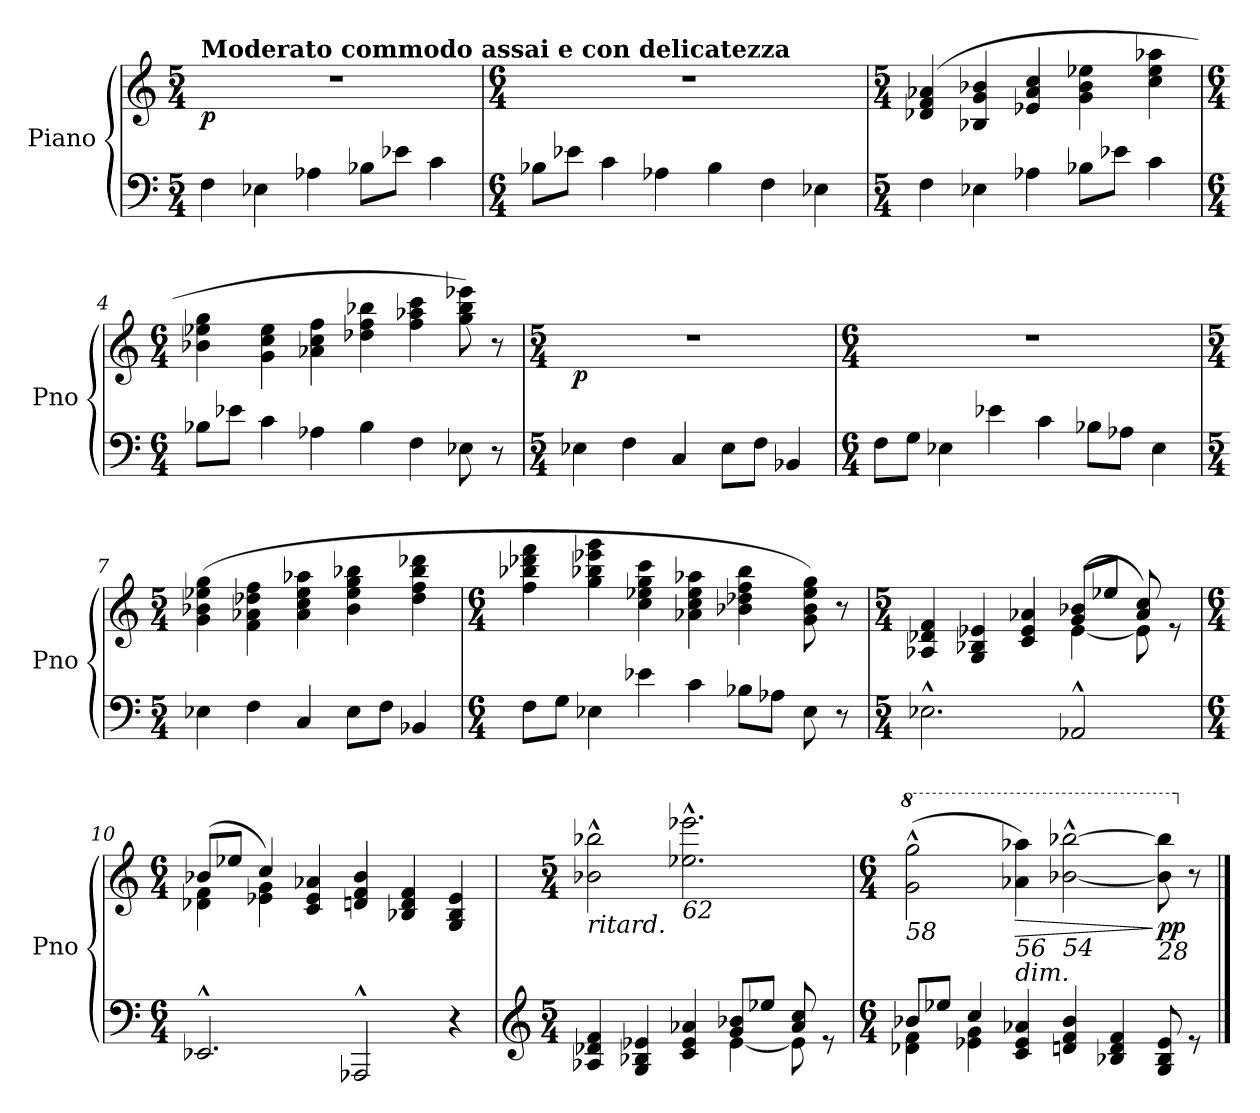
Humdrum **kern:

**kern	**kern	**dynam
*part1	*part1	*part1
*staff2	*staff1	*staff1/2
*I"Piano	*	*
*I'Pno	*	*
*clefF4	*clefG2	*
*k[]	*k[]	*
*M5/4	*M5/4	*
=1	=1	=1
!	!LO:TX:a:B:t=Moderato commodo assai e con delicatezza	!
!	!	!LO:DY:b
4F\	4%5r	p
4E-X\	.	.
4A-X\	.	.
8B-X\L	.	.
8e-X\J	.	.
4c\	.	.
=2	=2	=2
*M6/4	*M6/4	*
8B-X\L	1.r	.
8e-X\J	.	.
4c\	.	.
4A-X\	.	.
4B-\	.	.
4F\	.	.
4E-X\	.	.
=3	=3	=3
*M5/4	*M5/4	*
4F\	(4d-X/ 4f/ 4a-X/	.
4E-X\	4B-X/ 4g/ 4b-X/	.
4A-X\	4e-X/ 4a-/ 4cc/	.
8B-X\L	4g\ 4b-\ 4ee-X\	.
8e-X\J	.	.
4c\	4cc\ 4ee-\ 4aa-X\	.
=4	=4	=4
*M6/4	*M6/4	*
8B-X\L	4b-X\ 4ee-X\ 4gg\	.
8e-X\J	.	.
4c\	4g\ 4cc\ 4ee-\	.
4A-X\	4a-X\ 4cc\ 4ff\	.
4B-\	4dd-X\ 4ff\ 4bb-X\	.
4F\	4ff\ 4aa-X\ 4ccc\	.
8E-X\	8gg\ 8bb-\ 8eee-X\)	.
8r	8r	.
!!LO:LB:g=z
=5	=5	=5
*M5/4	*M5/4	*
!	!	!LO:DY:b
4E-X\	4%5r	p
4F\	.	.
4C/	.	.
8E-\L	.	.
8F\J	.	.
4BB-X/	.	.
=6	=6	=6
*M6/4	*M6/4	*
8F\L	1.r	.
8G\J	.	.
4E-X\	.	.
4e-X\	.	.
4c\	.	.
8B-X\L	.	.
8A-X\J	.	.
4E-\	.	.
=7	=7	=7
*M5/4	*M5/4	*
4E-X\	(4g\ 4b-X\ 4ee-X\ 4gg\	.
4F\	4f\ 4a-X\ 4dd-X\ 4ff\	.
4C/	4a-\ 4cc\ 4ee-\ 4aa-X\	.
8E-\L	4b-\ 4ee-\ 4gg\ 4bb-X\	.
8F\J	.	.
4BB-X/	4dd-\ 4ff\ 4bb-\ 4ddd-X\	.
=8	=8	=8
*M6/4	*M6/4	*
8F\L	4ff\ 4bb-X\ 4ddd-X\ 4fff\	.
8G\J	.	.
4E-X\	4gg\ 4bb-X\ 4eee-X\ 4ggg\	.
4e-X\	4cc\ 4ee-X\ 4gg\ 4ccc\	.
4c\	4a-X\ 4cc\ 4ee-\ 4aa-X\	.
8B-X\L	4b-X\ 4dd-X\ 4ff\ 4bb-\	.
8A-X\J	.	.
8E-\	8g\ 8b-\ 8ee-\ 8gg\)	.
8r	8r	.
!!LO:LB:g=z
=9	=9	=9
*M5/4	*M5/4	*
*	*^	*
2.E-X^^\	4A-X/ 4d-X/ 4f/	2.ryy	.
.	4G/ 4B-X/ 4e-X/	.	.
.	4c/ 4e-/ 4a-X/	.	.
2AA-X^^/	(8g/ 8b-X/L	[4e-\	.
.	8ee-X/J	.	.
.	8a-/ 8cc/)	8e-\]	.
.	8re	8ryy	.
=10	=10	=10	=10
*M6/4	*M6/4	*	*
2.EE-X^^/	(8b-X/L	4d-X\ 4f\	.
.	8ee-X/J	.	.
.	4cc/)	4e-X\ 4g\	.
.	4c/ 4e-/ 4a-X/	1ryy	.
2AAA-X^^/	4dn/ 4f/ 4b-/	.	.
.	4B-X/ 4d/ 4f/	.	.
4r	4G/ 4B-/ 4e-/	.	.
*	*v	*v	*
=11	=11	=11
*clefG2	*	*
*M5/4	*M5/4	*
*^	*	*
!	!	!LO:TX:b:i:t=ritard.	!
4A-X/ 4d-X/ 4f/	2.ryy	2b-X\^^ 2bb-X\^^	.
4G/ 4B-X/ 4e-X/	.	.	.
!	!	!LO:TX:b:i:t=62	!
4c/ 4e-/ 4a-X/	.	2.ee-X\^^ 2.eee-X\^^	.
8g/ 8b-X/L	[4e-\	.	.
8ee-X/J	.	.	.
8a-/ 8cc/	8e-\]	.	.
8re	8ryy	.	.
=12	=12	=12	=12
*M6/4	*	*M6/4	*
*	*	*8va	*
!	!	!LO:TX:b:i:t=58	!
8b-X/L	4d-X\ 4f\	(2gg\^^ 2ggg\^^	.
8ee-X/J	.	.	.
4cc/	4e-X\ 4g\	.	.
!	!	!LO:TX:b:i:t=56	!
!	!	!LO:TX:b:i:t=dim.	!
!	!	!	!LO:HP:b
4c/ 4e-/ 4a-X/	1ryy	4aa-X\ 4aaa-X\)	>
!	!	!LO:TX:b:i:t=54	!
4dn/ 4f/ 4b-/	.	[2bb-X\^^ [2bbb-X\^^	.
4B-X/ 4d/ 4f/	.	.	.
!	!	!LO:TX:b:i:t=28	!
!	!	!	!LO:DY:n=1:b
8G/ 8B-/ 8e-/	.	8bb-\] 8bbb-\]	] pp
*	*	*X8va	*
8re	.	8r	.
*v	*v	*	*
==	==	==
*-	*-	*-
